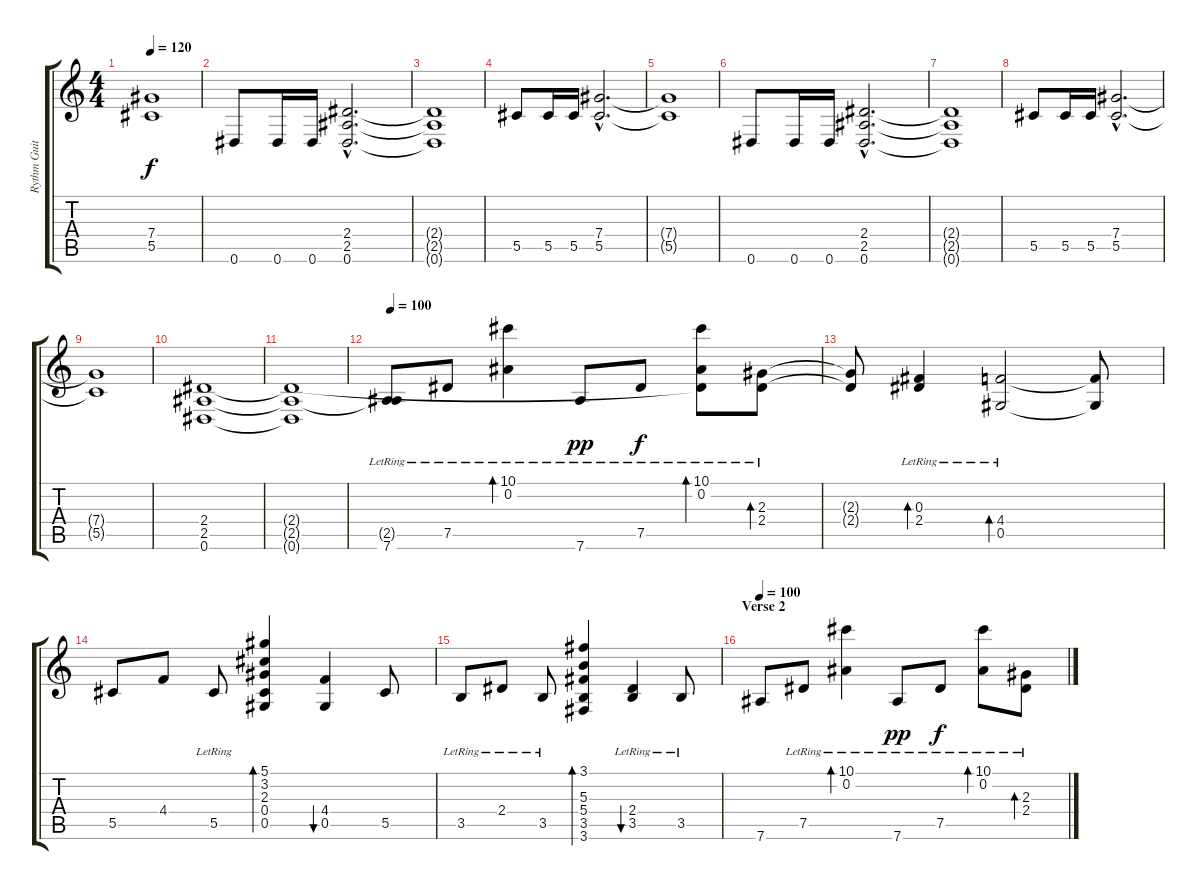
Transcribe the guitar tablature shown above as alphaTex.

\track ("Rythm Guitar" "Rythm Guit") {instrument distortionguitar}
\staff {score tabs}
\tuning (Eb4 Bb3 Gb3 Db3 Ab2 Eb2) {hide}
\ts (4 4)
\tempo 120
\clef g2
\ks c
(7.4{t} 5.5{t}).1{dy f} |
0.6.8 0.6.16 0.6.16 (2.4{hac} 2.5{hac} 0.6{hac}).2{d} |
(2.4{t} 2.5{t} 0.6{t}).1 |
5.5.8 5.5.16 5.5.16 (7.4{hac} 5.5{hac}).2{d} |
(7.4{t} 5.5{t}).1 |
0.6.8 0.6.16 0.6.16 (2.4{hac} 2.5{hac} 0.6{hac}).2{d} |
(2.4{t} 2.5{t} 0.6{t}).1 |
5.5.8 5.5.16 5.5.16 (7.4{hac} 5.5{hac}).2{d} |
(7.4{t} 5.5{t}).1 |
(2.4 2.5 0.6).1{volume 6} |
(2.4{t} 2.5{t} 0.6{t}).1 |
\tempo 100
(2.5{t} 7.6{lr}).8{volume 10 instrument acousticguitarsteel} 7.5{lr}.8 (10.1{lr} 0.2).4{bd 120} 7.6{lr}.8{dy pp} 7.5{lr}.8{dy f} (10.1{lr} 0.2 2.4{t}).8{bd 120} (2.3{lr} 2.4).8{bd 60} |
(2.3{t} 2.4{t}).8 (0.3{lr} 2.4).4{bd 60} (4.4{lr} 0.5).2{bd 60} (4.4{t} 0.5{t}).8 |
5.5.8 4.4.8 5.5{lr}.8 (5.1 3.2 2.3 0.4 0.5).4{bd 30} (4.4 0.5).4{bu 120} 5.5.8 |
3.5{lr}.8 2.4{lr}.8 3.5{lr}.8 (3.1 5.3 5.4 3.5 3.6).4{bd 30} (2.4{lr} 3.5).4{bu 120} 3.5{lr}.8 |
\section ("" "Verse 2")
\tempo 100
7.6.8{volume 10 balance 10 instrument acousticguitarsteel} 7.5{lr}.8 (10.1{lr} 0.2).4{bd 120} 7.6{lr}.8{dy pp} 7.5{lr}.8{dy f} (10.1{lr} 0.2).8{bd 120} (2.3{lr} 2.4).8{bd 60}
